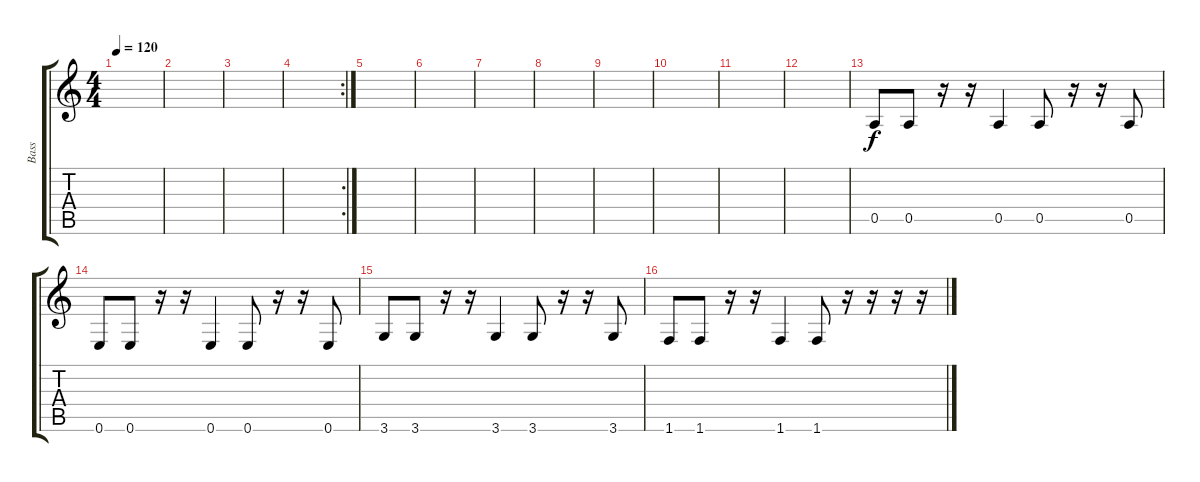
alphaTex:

\track ("Bass" "Bass") {instrument synthbass2}
\staff {score tabs}
\tuning (E4 B3 G3 D3 A2 E2) {hide}
\ts (4 4)
\tempo 120
\clef g2
\ks c
|
|
|
\rc 2
|
|
|
|
|
|
|
|
|
0.5.8 0.5.8 r.16 r.16 0.5.4 0.5.8 r.16 r.16 0.5.8 |
0.6.8 0.6.8 r.16 r.16 0.6.4 0.6.8 r.16 r.16 0.6.8 |
3.6.8 3.6.8 r.16 r.16 3.6.4 3.6.8 r.16 r.16 3.6.8 |
1.6.8 1.6.8 r.16 r.16 1.6.4 1.6.8 r.16 r.16 r.16 r.16
